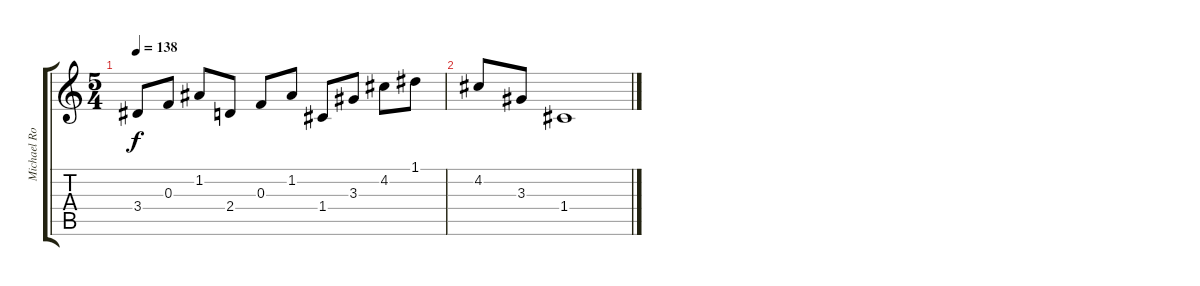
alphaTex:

\track ("Michael Romeo 2" "Michael Ro") {instrument electricguitarclean}
\staff {score tabs}
\tuning (D4 A3 F3 C3 G2 D2) {hide}
\ts (5 4)
\tempo 138
\clef g2
\ks c
3.4.8{dy f} 0.3.8 1.2.8 2.4.8 0.3.8 1.2.8 1.4.8 3.3.8 4.2.8 1.1.8 |
4.2.8 3.3.8 1.4.1
